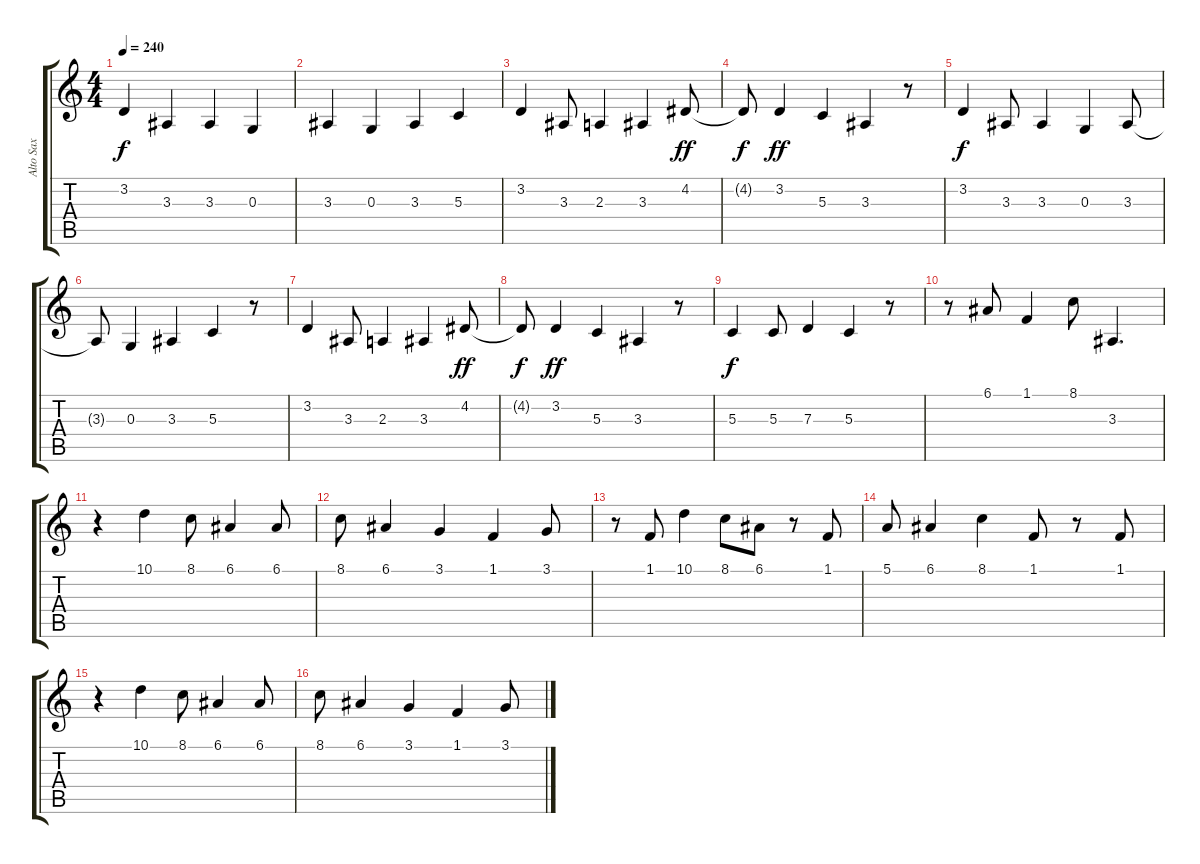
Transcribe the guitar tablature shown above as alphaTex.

\track ("Alto Sax" "Alto Sax") {instrument altosax}
\staff {score tabs}
\tuning (E4 B3 G3 D3 A2 E2) {hide}
\ts (4 4)
\tempo 240
\clef g2
\ks c
3.2.4{dy f} 3.3.4 3.3.4 0.3.4 |
3.3.4 0.3.4 3.3.4 5.3.4 |
3.2.4 3.3.8 2.3.4 3.3.4 4.2.8{dy ff} |
4.2{t}.8{dy f} 3.2.4{dy ff} 5.3.4 3.3.4 r.8 |
3.2.4{dy f} 3.3.8 3.3.4 0.3.4 3.3.8 |
3.3{t}.8 0.3.4 3.3.4 5.3.4 r.8 |
3.2.4 3.3.8 2.3.4 3.3.4 4.2.8{dy ff} |
4.2{t}.8{dy f} 3.2.4{dy ff} 5.3.4 3.3.4 r.8 |
5.3.4{dy f} 5.3.8 7.3.4 5.3.4 r.8 |
r.8 6.1.8 1.1.4 8.1.8 3.3.4{d} |
r.4 10.1.4 8.1.8 6.1.4 6.1.8 |
8.1.8 6.1.4 3.1.4 1.1.4 3.1.8 |
r.8 1.1.8 10.1.4 8.1.8 6.1.8 r.8 1.1.8 |
5.1.8 6.1.4 8.1.4 1.1.8 r.8 1.1.8 |
r.4 10.1.4 8.1.8 6.1.4 6.1.8 |
8.1.8 6.1.4 3.1.4 1.1.4 3.1.8
